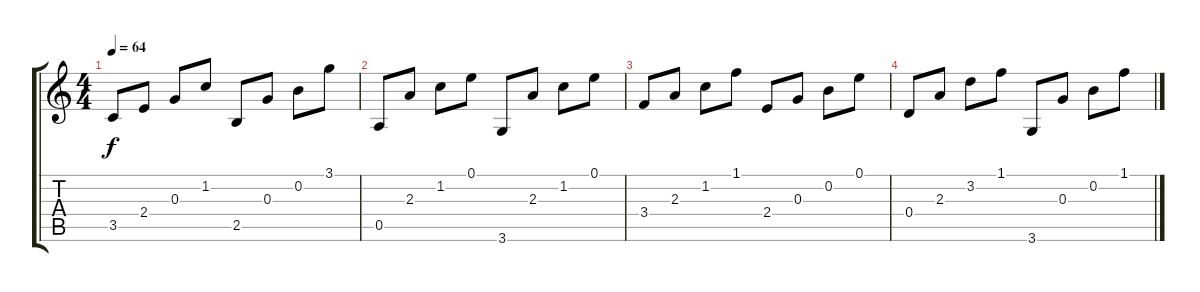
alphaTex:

\track "" {instrument acousticguitarnylon}
\staff {score tabs}
\tuning (E4 B3 G3 D3 A2 E2) {hide}
\ts (4 4)
\tempo 64
\clef g2
\ks c
3.5.8{dy f} 2.4.8 0.3.8 1.2.8 2.5.8 0.3.8 0.2.8 3.1.8 |
0.5.8 2.3.8 1.2.8 0.1.8 3.6.8 2.3.8 1.2.8 0.1.8 |
3.4.8 2.3.8 1.2.8 1.1.8 2.4.8 0.3.8 0.2.8 0.1.8 |
0.4.8 2.3.8 3.2.8 1.1.8 3.6.8 0.3.8 0.2.8 1.1.8
